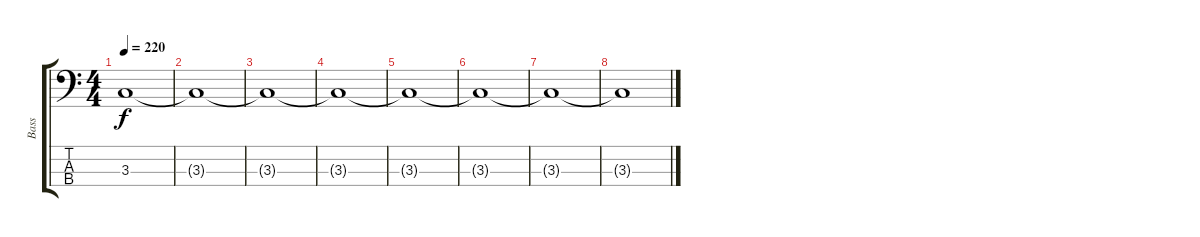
\track ("Bass" "Bass") {instrument electricbasspick}
\staff {score tabs}
\tuning (G2 D2 A1 E1) {hide}
\ts (4 4)
\tempo 220
\clef f4
\ks c
3.3.1{dy f} |
3.3{t}.1 |
3.3{t}.1 |
3.3{t}.1 |
3.3{t}.1 |
3.3{t}.1 |
3.3{t}.1 |
3.3{t}.1
